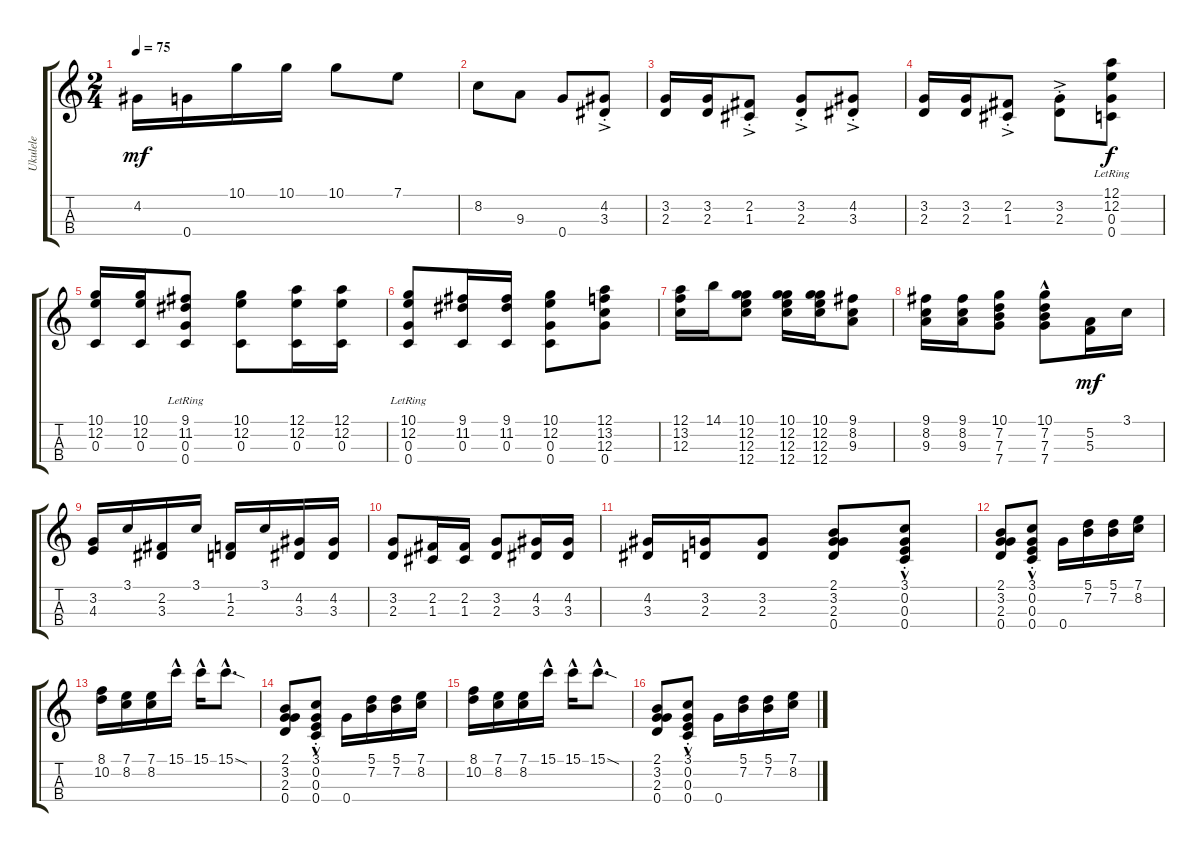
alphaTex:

\track ("Ukulele" "Ukulele") {instrument shamisen}
\staff {score tabs}
\tuning (A4 E4 C4 G4) {hide}
\ts (2 4)
\tempo 75
\clef g2
\ks c
4.2.16{dy mf} 0.4.16 10.1.16 10.1.16 10.1.8 7.1.8 |
8.2.8 9.3.8 0.4.8 (4.2{ac st} 3.3{ac st}).8 |
(3.2 2.3).16 (3.2 2.3).16 (2.2{ac st} 1.3{ac st}).8 (3.2{ac st} 2.3{ac st}).8 (4.2{ac st} 3.3{ac st}).8 |
(3.2 2.3).16 (3.2 2.3).16 (2.2{ac st} 1.3{ac st}).8 (3.2{ac st} 2.3{ac st}).8 (12.1 12.2 0.3{lr} 0.4{lr}).8{dy f} |
(10.1 12.2 0.3).16 (10.1 12.2 0.3).16 (9.1 11.2 0.3{lr} 0.4{lr}).8 (10.1 12.2 0.3).8 (12.1 12.2 0.3).16 (12.1 12.2 0.3).16 |
(10.1 12.2 0.3 0.4{lr}).8 (9.1 11.2 0.3).16 (9.1 11.2 0.3).16 (10.1 12.2 0.3 0.4).8 (12.1 13.2 12.3 0.4).8 |
(12.1 13.2 12.3).16 14.1.16 (10.1 12.2 12.3 12.4).8 (10.1 12.2 12.3 12.4).16 (10.1 12.2 12.3 12.4).16 (9.1 8.2 9.3).8 |
(9.1 8.2 9.3).16 (9.1 8.2 9.3).16 (10.1 7.2 7.3 7.4).8 (10.1{hac} 7.2{hac} 7.3{hac} 7.4{hac}).8 (5.2 5.3).16{dy mf} 3.1.16 |
(3.2 4.3).16 3.1.16 (2.2 3.3).16 3.1.16 (1.2 2.3).16 3.1.16 (4.2 3.3).16 (4.2 3.3).16 |
(3.2 2.3).8 (2.2 1.3).16 (2.2 1.3).16 (3.2 2.3).8 (4.2 3.3).16 (4.2 3.3).16 |
(4.2 3.3).16 (3.2 2.3).16 (3.2 2.3).8 (2.1 3.2 2.3 0.4).8 (3.1{hac st} 0.2{hac st} 0.3{hac st} 0.4{hac st}).8 |
(2.1 3.2 2.3 0.4).8 (3.1{hac st} 0.2{hac st} 0.3{hac st} 0.4{hac st}).8 0.4.16 (5.1 7.2).16 (5.1 7.2).16 (7.1 8.2).16 |
(8.1 10.2).16 (7.1 8.2).16 (7.1 8.2).16 15.1{hac}.16 15.1{hac}.16 15.1{sod hac}.8{d} |
(2.1 3.2 2.3 0.4).8 (3.1{hac st} 0.2{hac st} 0.3{hac st} 0.4{hac st}).8 0.4.16 (5.1 7.2).16 (5.1 7.2).16 (7.1 8.2).16 |
(8.1 10.2).16 (7.1 8.2).16 (7.1 8.2).16 15.1{hac}.16 15.1{hac}.16 15.1{sod hac}.8{d} |
(2.1 3.2 2.3 0.4).8 (3.1{hac st} 0.2{hac st} 0.3{hac st} 0.4{hac st}).8 0.4.16 (5.1 7.2).16 (5.1 7.2).16 (7.1 8.2).16
